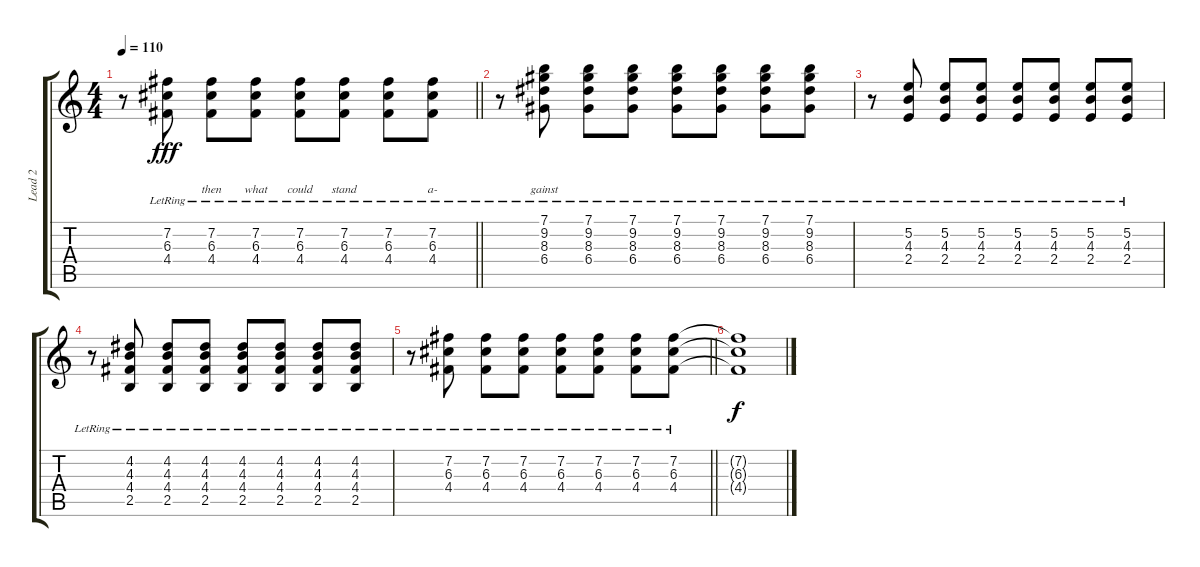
\track ("Lead 2" "Lead 2") {instrument electricguitarjazz}
\staff {score tabs}
\tuning (E4 B3 G3 D3 A2 E2) {hide}
\ts (4 4)
\tempo 110
\clef g2
\barLineRight lightlight
\ks c
r.8{dy fff} (7.2 6.3 4.4{lr}).8{lyrics (0 "") lyrics (1 "") lyrics (2 "") lyrics (3 "") lyrics (4 "")} (7.2 6.3 4.4{lr}).8{lyrics (0 "") lyrics (1 "") lyrics (2 "") lyrics (3 "") lyrics (4 "then")} (7.2 6.3 4.4{lr}).8{lyrics (0 "") lyrics (1 "") lyrics (2 "") lyrics (3 "") lyrics (4 "what")} (7.2 6.3 4.4{lr}).8{lyrics (0 "") lyrics (1 "") lyrics (2 "") lyrics (3 "") lyrics (4 "could")} (7.2 6.3 4.4{lr}).8{lyrics (0 "") lyrics (1 "") lyrics (2 "") lyrics (3 "") lyrics (4 "stand")} (7.2 6.3 4.4{lr}).8{lyrics (0 "") lyrics (1 "") lyrics (2 "") lyrics (3 "") lyrics (4 "")} (7.2 6.3 4.4{lr}).8{lyrics (0 "") lyrics (1 "") lyrics (2 "") lyrics (3 "") lyrics (4 "a-")} |
r.8 (7.1 9.2{lr} 8.3 6.4).8{lyrics (0 "") lyrics (1 "") lyrics (2 "") lyrics (3 "") lyrics (4 "gainst")} (7.1 9.2{lr} 8.3 6.4).8 (7.1 9.2{lr} 8.3 6.4).8 (7.1 9.2{lr} 8.3 6.4).8 (7.1 9.2{lr} 8.3 6.4).8 (7.1 9.2{lr} 8.3 6.4).8 (7.1 9.2{lr} 8.3 6.4).8 |
r.8 (5.2 4.3{lr} 2.4).8 (5.2{lr} 4.3 2.4).8 (5.2 4.3{lr} 2.4).8 (5.2{lr} 4.3 2.4).8 (5.2 4.3{lr} 2.4).8 (5.2{lr} 4.3 2.4).8 (5.2 4.3{lr} 2.4).8 |
r.8 (4.2 4.3{lr} 4.4 2.5).8 (4.2{lr} 4.3 4.4 2.5).8 (4.2 4.3{lr} 4.4 2.5).8 (4.2{lr} 4.3 4.4 2.5).8 (4.2 4.3{lr} 4.4 2.5).8 (4.2{lr} 4.3 4.4 2.5).8 (4.2 4.3{lr} 4.4 2.5).8 |
\barLineRight lightlight
r.8 (7.2 6.3 4.4{lr}).8 (7.2 6.3 4.4{lr}).8 (7.2 6.3 4.4{lr}).8 (7.2 6.3 4.4{lr}).8 (7.2 6.3 4.4{lr}).8 (7.2 6.3 4.4{lr}).8 (7.2 6.3 4.4{lr}).8 |
(7.2{t} 6.3{t} 4.4{t}).1{dy f}
